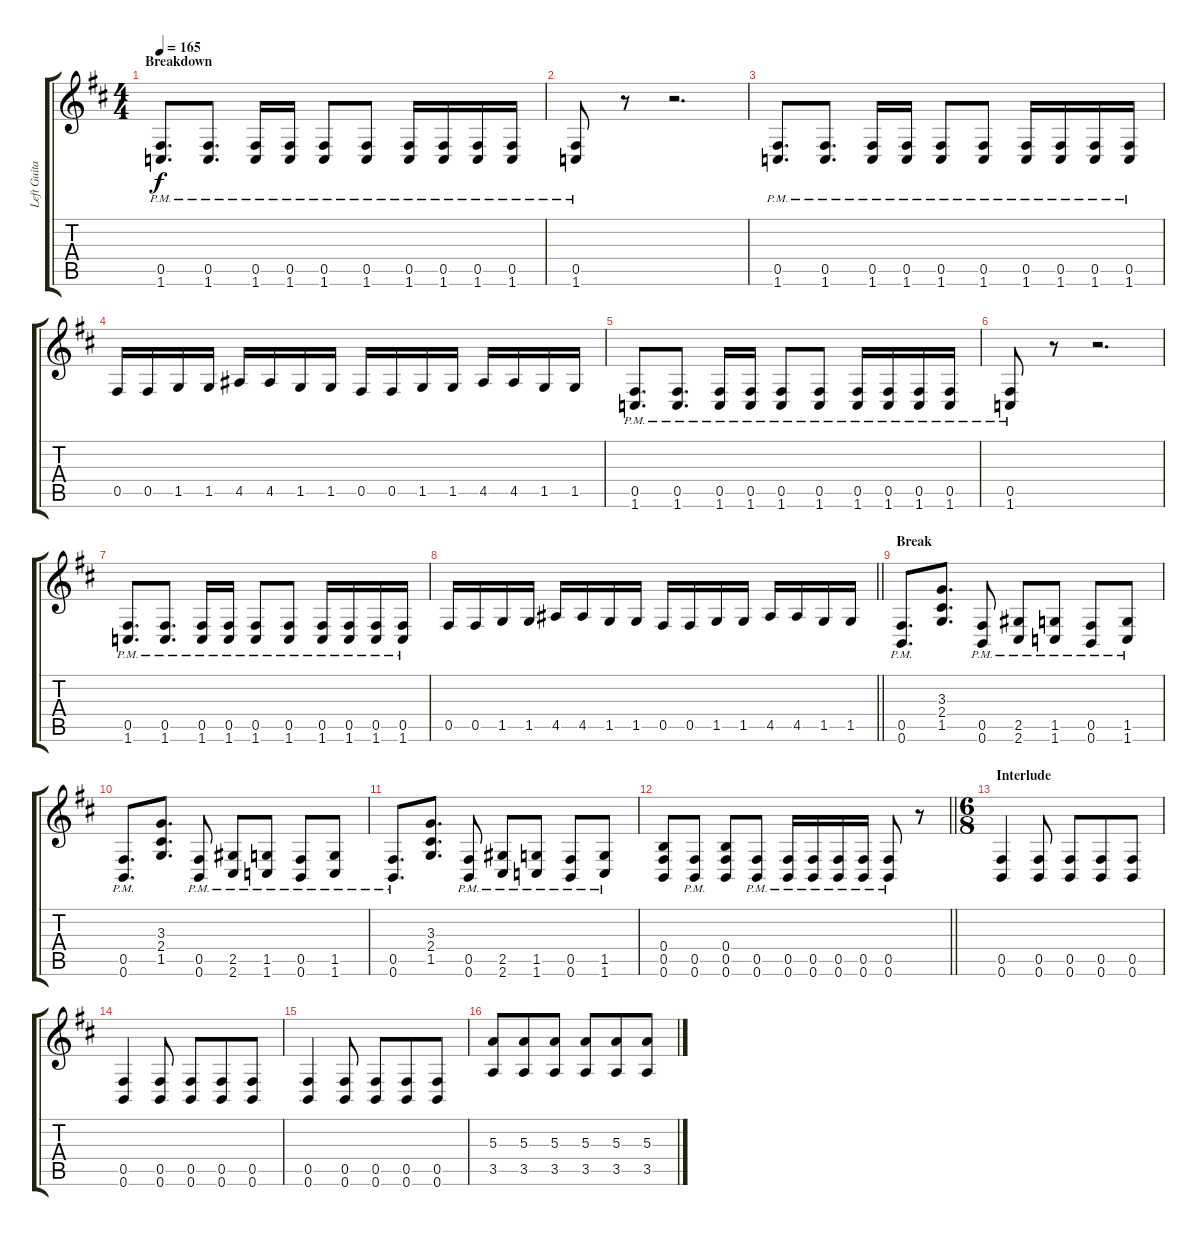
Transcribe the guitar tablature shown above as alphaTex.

\track ("Left Guitar" "Left Guita") {instrument overdrivenguitar}
\staff {score tabs}
\tuning (Db4 Ab3 E3 B2 Gb2 B1) {hide}
\ts (4 4)
\section ("" "Breakdown")
\tempo 165
\clef g2
\ks d
(0.5{pm} 1.6{pm}).8{d dy f} (0.5{pm} 1.6{pm}).8{d} (0.5{pm} 1.6{pm}).16 (0.5{pm} 1.6{pm}).16 (0.5{pm} 1.6{pm}).8 (0.5{pm} 1.6{pm}).8 (0.5{pm} 1.6{pm}).16 (0.5{pm} 1.6{pm}).16 (0.5{pm} 1.6{pm}).16 (0.5{pm} 1.6{pm}).16 |
(0.5{pm} 1.6{pm}).8 r.8 r.2{d} |
(0.5{pm} 1.6{pm}).8{d} (0.5{pm} 1.6{pm}).8{d} (0.5{pm} 1.6{pm}).16 (0.5{pm} 1.6{pm}).16 (0.5{pm} 1.6{pm}).8 (0.5{pm} 1.6{pm}).8 (0.5{pm} 1.6{pm}).16 (0.5{pm} 1.6{pm}).16 (0.5{pm} 1.6{pm}).16 (0.5{pm} 1.6{pm}).16 |
0.5.16 0.5.16 1.5.16 1.5.16 4.5.16 4.5.16 1.5.16 1.5.16 0.5.16 0.5.16 1.5.16 1.5.16 4.5.16 4.5.16 1.5.16 1.5.16 |
(0.5{pm} 1.6{pm}).8{d} (0.5{pm} 1.6{pm}).8{d} (0.5{pm} 1.6{pm}).16 (0.5{pm} 1.6{pm}).16 (0.5{pm} 1.6{pm}).8 (0.5{pm} 1.6{pm}).8 (0.5{pm} 1.6{pm}).16 (0.5{pm} 1.6{pm}).16 (0.5{pm} 1.6{pm}).16 (0.5{pm} 1.6{pm}).16 |
(0.5{pm} 1.6{pm}).8 r.8 r.2{d} |
(0.5{pm} 1.6{pm}).8{d} (0.5{pm} 1.6{pm}).8{d} (0.5{pm} 1.6{pm}).16 (0.5{pm} 1.6{pm}).16 (0.5{pm} 1.6{pm}).8 (0.5{pm} 1.6{pm}).8 (0.5{pm} 1.6{pm}).16 (0.5{pm} 1.6{pm}).16 (0.5{pm} 1.6{pm}).16 (0.5{pm} 1.6{pm}).16 |
\barLineRight lightlight
0.5.16 0.5.16 1.5.16 1.5.16 4.5.16 4.5.16 1.5.16 1.5.16 0.5.16 0.5.16 1.5.16 1.5.16 4.5.16 4.5.16 1.5.16 1.5.16 |
\section ("" "Break")
(0.5{pm} 0.6{pm}).8{d} (3.3 2.4 1.5).8{d} (0.5{pm} 0.6{pm}).8 (2.5{pm} 2.6{pm}).8 (1.5{pm} 1.6{pm}).8 (0.5{pm} 0.6{pm}).8 (1.5{pm} 1.6{pm}).8 |
(0.5{pm} 0.6{pm}).8{d} (3.3 2.4 1.5).8{d} (0.5{pm} 0.6{pm}).8 (2.5{pm} 2.6{pm}).8 (1.5{pm} 1.6{pm}).8 (0.5{pm} 0.6{pm}).8 (1.5{pm} 1.6{pm}).8 |
(0.5{pm} 0.6{pm}).8{d} (3.3 2.4 1.5).8{d} (0.5{pm} 0.6{pm}).8 (2.5{pm} 2.6{pm}).8 (1.5{pm} 1.6{pm}).8 (0.5{pm} 0.6{pm}).8 (1.5{pm} 1.6{pm}).8 |
\barLineRight lightlight
(0.4 0.5 0.6).8 (0.5{pm} 0.6{pm}).8 (0.4 0.5 0.6).8 (0.5{pm} 0.6{pm}).8 (0.5{pm} 0.6{pm}).16 (0.5{pm} 0.6{pm}).16 (0.5{pm} 0.6{pm}).16 (0.5{pm} 0.6{pm}).16 (0.5{pm} 0.6{pm}).8 r.8 |
\ts (6 8)
\section ("" "Interlude")
(0.5 0.6).4{balance 4} (0.5 0.6).8 (0.5 0.6).8 (0.5 0.6).8 (0.5 0.6).8 |
(0.5 0.6).4 (0.5 0.6).8 (0.5 0.6).8 (0.5 0.6).8 (0.5 0.6).8 |
(0.5 0.6).4 (0.5 0.6).8 (0.5 0.6).8 (0.5 0.6).8 (0.5 0.6).8 |
(5.3 3.5).8 (5.3 3.5).8 (5.3 3.5).8 (5.3 3.5).8 (5.3 3.5).8 (5.3 3.5).8
